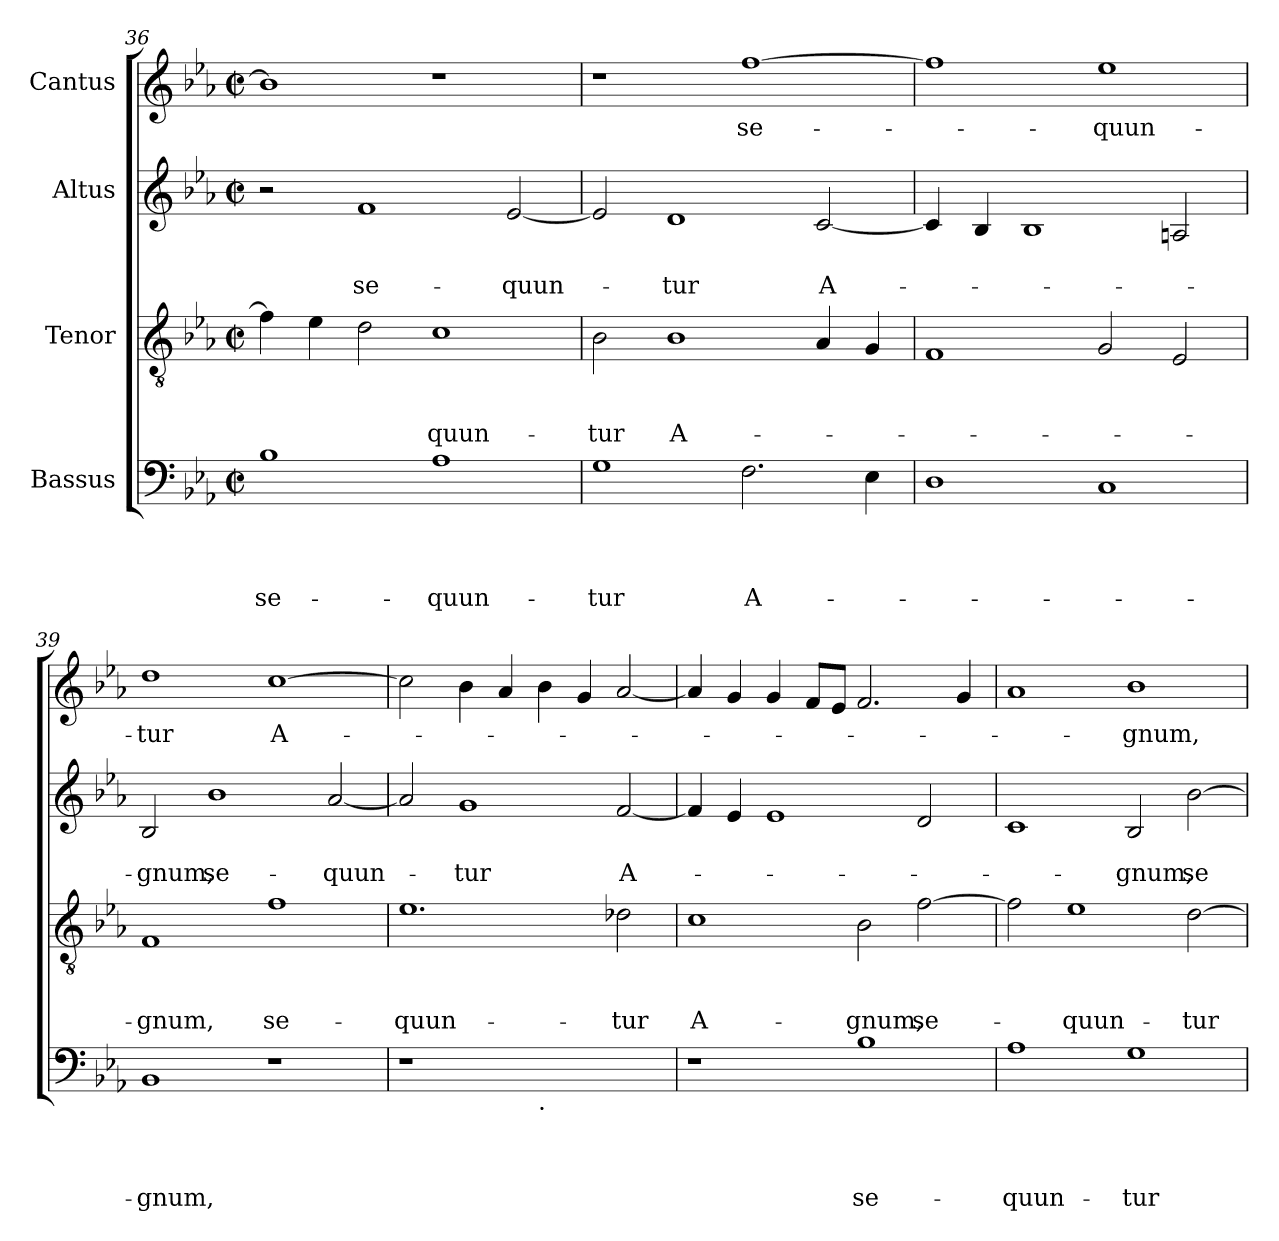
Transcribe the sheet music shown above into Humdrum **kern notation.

**kern	**text	**text	**text	**text	**kern	**text	**text	**text	**kern	**text	**text	**kern	**text
*part4	*part4	*part4	*part4	*part4	*part3	*part3	*part3	*part3	*part2	*part2	*part2	*part1	*part1
*staff4	*staff4	*staff4	*staff4	*staff4	*staff3	*staff3	*staff3	*staff3	*staff2	*staff2	*staff2	*staff1	*staff1
*I"Bassus	*	*	*	*	*I"Tenor	*	*	*	*I"Altus	*	*	*I"Cantus	*
*clefF4	*	*	*	*	*clefGv2	*	*	*	*clefG2	*	*	*clefG2	*
*k[b-e-a-]	*	*	*	*	*k[b-e-a-]	*	*	*	*k[b-e-a-]	*	*	*k[b-e-a-]	*
*E-:	*	*	*	*	*E-:	*	*	*	*E-:	*	*	*E-:	*
*M2/2	*	*	*	*	*M2/2	*	*	*	*M2/2	*	*	*M2/2	*
*met(c|)	*	*	*	*	*met(c|)	*	*	*	*met(c|)	*	*	*met(c|)	*
=36	=36	=36	=36	=36	=36	=36	=36	=36	=36	=36	=36	=36	=36
!	!	!	!	!LO:LY:b	!	!	!	!	!	!	!	!	!
1B-	.	.	.	se-	4f\]	.	.	.	2r	.	.	1b-]	.
.	.	.	.	.	4e-\	.	.	.	.	.	.	.	.
!	!	!	!	!	!	!	!	!	!	!	!LO:LY:b	!	!
.	.	.	.	.	2d\	.	.	.	1f	.	se-	.	.
!	!	!	!	!LO:LY:b	!	!	!	!LO:LY:b	!	!	!	!	!
1A-	.	.	.	-quun-	1c	.	.	-quun-	.	.	.	1r	.
!	!	!	!	!	!	!	!	!	!	!	!LO:LY:b	!	!
.	.	.	.	.	.	.	.	.	[<2e-/	.	-quun-	.	.
=37	=37	=37	=37	=37	=37	=37	=37	=37	=37	=37	=37	=37	=37
!	!	!	!	!LO:LY:b	!	!	!	!LO:LY:b	!	!	!	!	!
1G	.	.	.	-tur	2B-\	.	.	-tur	2e-/]	.	.	1r	.
!	!	!	!	!	!	!	!	!LO:LY:b	!	!	!LO:LY:b	!	!
.	.	.	.	.	1B-	.	.	A-	1d	.	-tur	.	.
!	!	!	!	!LO:LY:b	!	!	!	!	!	!	!	!	!LO:LY:b
2.F\	.	.	.	A-	.	.	.	.	.	.	.	[>1ff	se-
!	!	!	!	!	!	!	!	!	!	!	!LO:LY:b	!	!
.	.	.	.	.	4A-/	.	.	.	[>2c/	.	A-	.	.
4E-\	.	.	.	.	4G/	.	.	.	.	.	.	.	.
!!LO:PB:g=z
=38	=38	=38	=38	=38	=38	=38	=38	=38	=38	=38	=38	=38	=38
1D	.	.	.	.	1F	.	.	.	4c/]	.	.	1ff]	.
.	.	.	.	.	.	.	.	.	4B-/	.	.	.	.
.	.	.	.	.	.	.	.	.	1B-	.	.	.	.
!	!	!	!	!	!	!	!	!	!	!	!	!	!LO:LY:b
1C	.	.	.	.	2G/	.	.	.	.	.	.	1ee-	-quun-
.	.	.	.	.	2E-/	.	.	.	2An/	.	.	.	.
=39	=39	=39	=39	=39	=39	=39	=39	=39	=39	=39	=39	=39	=39
!	!	!	!	!LO:LY:b	!	!	!	!LO:LY:b	!	!	!LO:LY:b	!	!LO:LY:b
1BB-	.	.	.	-gnum,	1F	.	.	-gnum,	2B-/	.	-gnum,	1dd	-tur
!	!	!	!	!	!	!	!	!	!	!	!LO:LY:b	!	!
.	.	.	.	.	.	.	.	.	1b-	.	se-	.	.
!	!	!	!	!	!	!	!	!LO:LY:b	!	!	!	!	!LO:LY:b
1r	.	.	.	.	1f	.	.	se-	.	.	.	[>1cc	A-
!	!	!	!	!	!	!	!	!	!	!	!LO:LY:b	!	!
.	.	.	.	.	.	.	.	.	[<2a-/	.	-quun-	.	.
=40	=40	=40	=40	=40	=40	=40	=40	=40	=40	=40	=40	=40	=40
!	!	!	!	!	!	!	!	!LO:LY:b	!	!	!	!	!
1r	.	.	.	.	1.e-	.	.	-quun-	2a-/]	.	.	2cc\]	.
!	!	!	!	!	!	!	!	!	!	!	!LO:LY:b	!	!
.	.	.	.	.	.	.	.	.	1g	.	-tur	4b-\	.
.	.	.	.	.	.	.	.	.	.	.	.	4a-/	.
!LO:TX:b:t=.	!	!	!	!	!	!	!	!	!	!	!	!	!
1ryy	.	.	.	.	.	.	.	.	.	.	.	4b-\	.
.	.	.	.	.	.	.	.	.	.	.	.	4g/	.
!	!	!	!	!	!	!	!	!LO:LY:b	!	!	!LO:LY:b	!	!
.	.	.	.	.	2d-X\	.	.	-tur	[<2f/	.	A-	[<2a-/	.
=41	=41	=41	=41	=41	=41	=41	=41	=41	=41	=41	=41	=41	=41
!	!	!	!	!	!	!	!	!LO:LY:b	!	!	!	!	!
1r	.	.	.	.	1c	.	.	A-	4f/]	.	.	4a-/]	.
.	.	.	.	.	.	.	.	.	4e-/	.	.	4g/	.
.	.	.	.	.	.	.	.	.	1e-	.	.	4g/	.
.	.	.	.	.	.	.	.	.	.	.	.	8f/L	.
.	.	.	.	.	.	.	.	.	.	.	.	8e-/J	.
!	!	!	!	!LO:LY:b	!	!	!	!LO:LY:b	!	!	!	!	!
1B-	.	.	.	se-	2B-\	.	.	-gnum,	.	.	.	2.f/	.
!	!	!	!	!	!	!	!	!LO:LY:b	!	!	!	!	!
.	.	.	.	.	[>2f\	.	.	se-	2d/	.	.	.	.
.	.	.	.	.	.	.	.	.	.	.	.	4g/	.
=42	=42	=42	=42	=42	=42	=42	=42	=42	=42	=42	=42	=42	=42
!	!	!	!	!LO:LY:b	!	!	!	!	!	!	!	!	!
1A-	.	.	.	-quun-	2f\]	.	.	.	1c	.	.	1a-	.
!	!	!	!	!	!	!	!	!LO:LY:b	!	!	!	!	!
.	.	.	.	.	1e-	.	.	-quun-	.	.	.	.	.
!	!	!	!	!LO:LY:b	!	!	!	!	!	!	!LO:LY:b	!	!LO:LY:b
1G	.	.	.	-tur	.	.	.	.	2B-/	.	-gnum,	1b-	-gnum,
!	!	!	!	!	!	!	!	!LO:LY:b	!	!	!LO:LY:b	!	!
.	.	.	.	.	[<2d\	.	.	-tur	[<2b-\	.	se-	.	.
=	=	=	=	=	=	=	=	=	=	=	=	=	=
*-	*-	*-	*-	*-	*-	*-	*-	*-	*-	*-	*-	*-	*-
